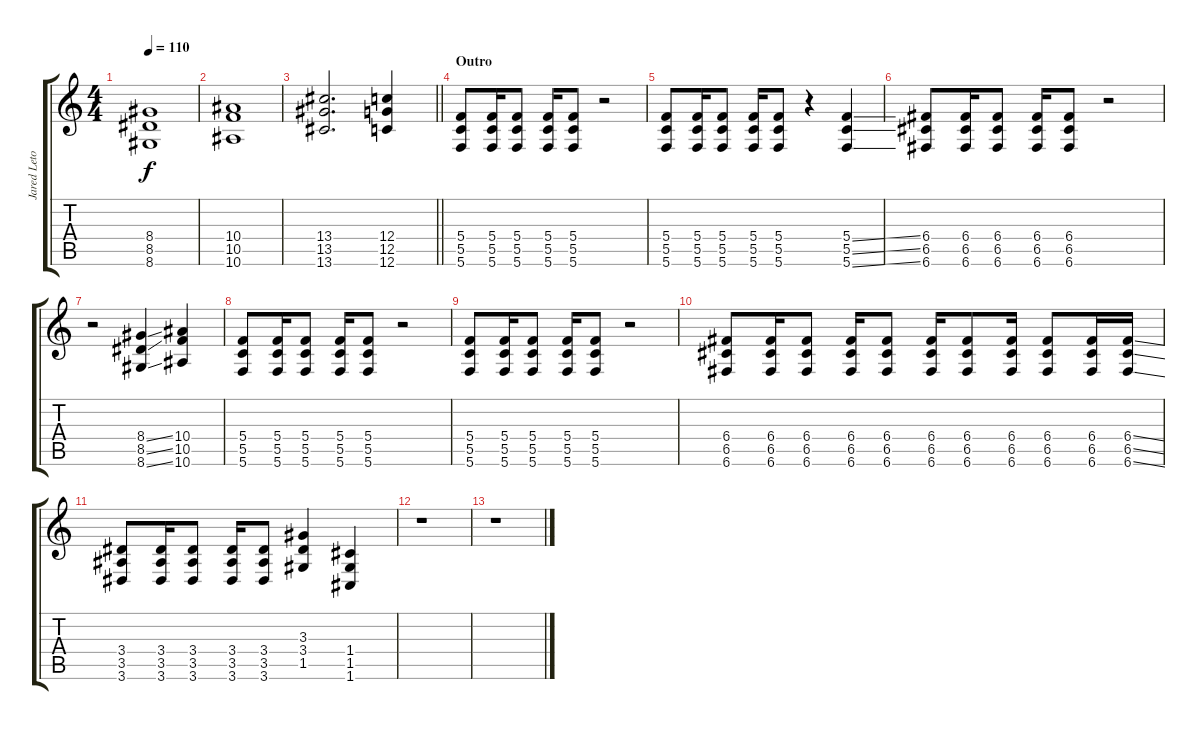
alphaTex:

\track ("Jared Leto [Guitar]" "Jared Leto") {instrument distortionguitar}
\staff {score tabs}
\tuning (D4 A3 F3 C3 G2 C2) {hide}
\ts (4 4)
\tempo 110
\clef g2
\ks c
(8.4 8.5 8.6).1{dy f} |
(10.4 10.5 10.6).1 |
\barLineRight lightlight
(13.4 13.5 13.6).2{d} (12.4 12.5 12.6).4 |
\section ("" "Outro")
(5.4 5.5 5.6).8 (5.4 5.5 5.6).16 (5.4 5.5 5.6).8 (5.4 5.5 5.6).16 (5.4 5.5 5.6).8 r.2 |
(5.4 5.5 5.6).8 (5.4 5.5 5.6).16 (5.4 5.5 5.6).8 (5.4 5.5 5.6).16 (5.4 5.5 5.6).8 r.4 (5.4{ss} 5.5{ss} 5.6{ss}).4 |
(6.4 6.5 6.6).8 (6.4 6.5 6.6).16 (6.4 6.5 6.6).8 (6.4 6.5 6.6).16 (6.4 6.5 6.6).8 r.2 |
r.2 (8.4{ss} 8.5{ss} 8.6{ss}).4 (10.4 10.5 10.6).4 |
(5.4 5.5 5.6).8 (5.4 5.5 5.6).16 (5.4 5.5 5.6).8 (5.4 5.5 5.6).16 (5.4 5.5 5.6).8 r.2 |
(5.4 5.5 5.6).8 (5.4 5.5 5.6).16 (5.4 5.5 5.6).8 (5.4 5.5 5.6).16 (5.4 5.5 5.6).8 r.2 |
(6.4 6.5 6.6).8 (6.4 6.5 6.6).16 (6.4 6.5 6.6).8 (6.4 6.5 6.6).16 (6.4 6.5 6.6).8 (6.4 6.5 6.6).16 (6.4 6.5 6.6).8 (6.4 6.5 6.6).16 (6.4 6.5 6.6).8 (6.4 6.5 6.6).16 (6.4{ss} 6.5{ss} 6.6{ss}).16 |
(3.4 3.5 3.6).8 (3.4 3.5 3.6).16 (3.4 3.5 3.6).8 (3.4 3.5 3.6).16 (3.4 3.5 3.6).8 (3.3 3.4 1.5).4 (1.4 1.5 1.6).4 |
r.1 |
r.1
